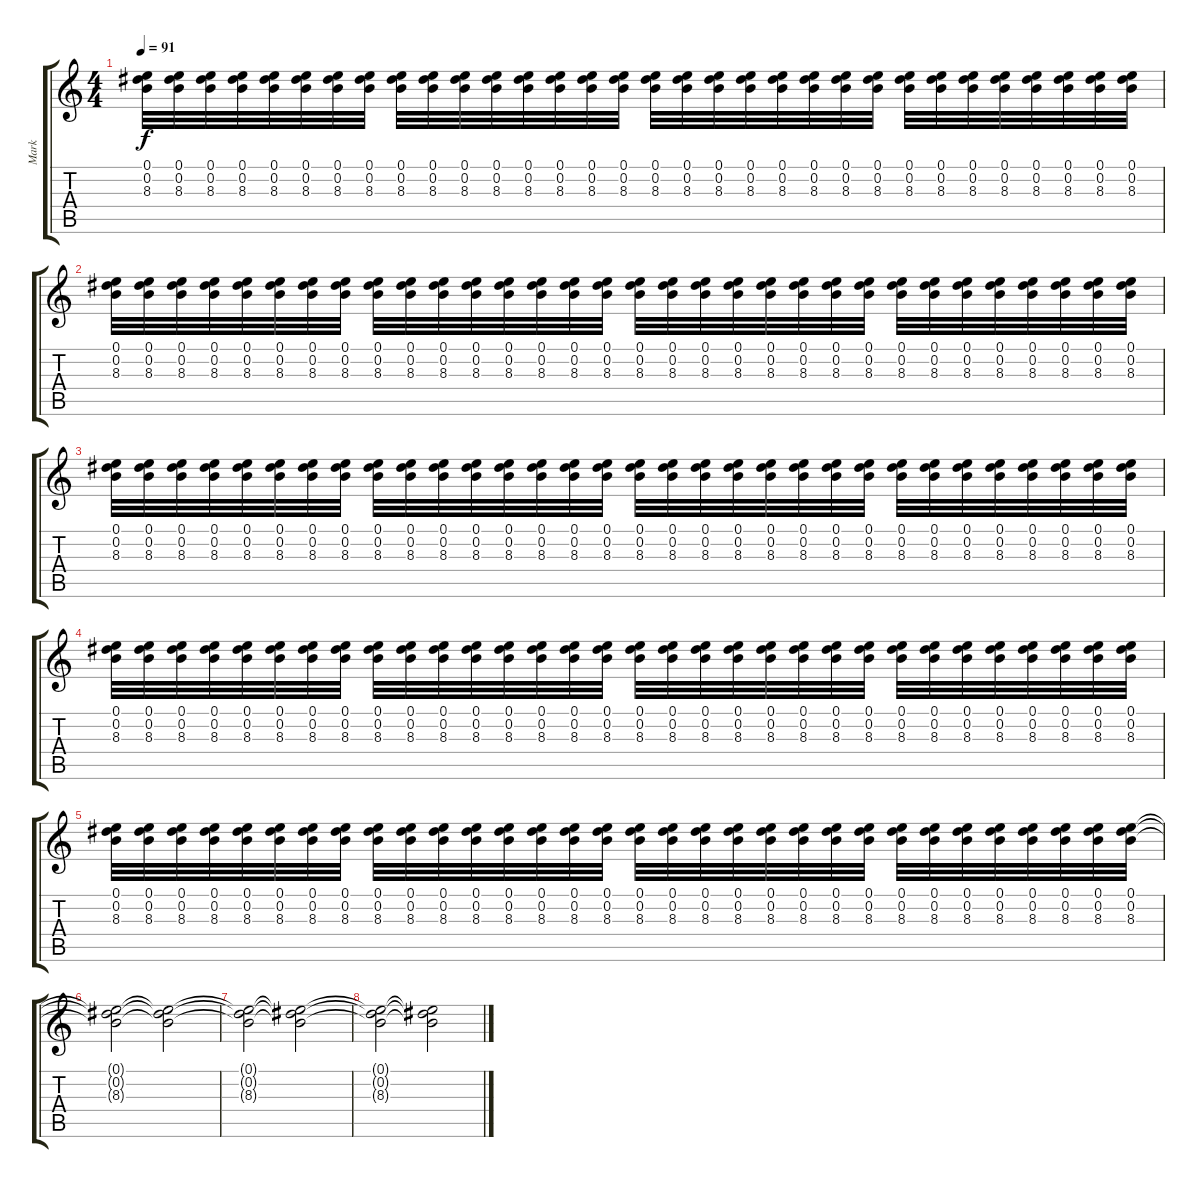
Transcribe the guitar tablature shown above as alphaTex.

\track ("Mark" "Mark") {instrument distortionguitar}
\staff {score tabs}
\tuning (E4 B3 G3 D3 A2 E2) {hide}
\ts (4 4)
\tempo 91
\clef g2
\ks c
(0.1 0.2 8.3).32{dy f} (0.1 0.2 8.3).32 (0.1 0.2 8.3).32 (0.1 0.2 8.3).32 (0.1 0.2 8.3).32 (0.1 0.2 8.3).32 (0.1 0.2 8.3).32 (0.1 0.2 8.3).32 (0.1 0.2 8.3).32 (0.1 0.2 8.3).32 (0.1 0.2 8.3).32 (0.1 0.2 8.3).32 (0.1 0.2 8.3).32 (0.1 0.2 8.3).32 (0.1 0.2 8.3).32 (0.1 0.2 8.3).32 (0.1 0.2 8.3).32 (0.1 0.2 8.3).32 (0.1 0.2 8.3).32 (0.1 0.2 8.3).32 (0.1 0.2 8.3).32 (0.1 0.2 8.3).32 (0.1 0.2 8.3).32 (0.1 0.2 8.3).32 (0.1 0.2 8.3).32 (0.1 0.2 8.3).32 (0.1 0.2 8.3).32 (0.1 0.2 8.3).32 (0.1 0.2 8.3).32 (0.1 0.2 8.3).32 (0.1 0.2 8.3).32 (0.1 0.2 8.3).32 |
(0.1 0.2 8.3).32 (0.1 0.2 8.3).32 (0.1 0.2 8.3).32 (0.1 0.2 8.3).32 (0.1 0.2 8.3).32 (0.1 0.2 8.3).32 (0.1 0.2 8.3).32 (0.1 0.2 8.3).32 (0.1 0.2 8.3).32 (0.1 0.2 8.3).32 (0.1 0.2 8.3).32 (0.1 0.2 8.3).32 (0.1 0.2 8.3).32 (0.1 0.2 8.3).32 (0.1 0.2 8.3).32 (0.1 0.2 8.3).32 (0.1 0.2 8.3).32 (0.1 0.2 8.3).32 (0.1 0.2 8.3).32 (0.1 0.2 8.3).32 (0.1 0.2 8.3).32 (0.1 0.2 8.3).32 (0.1 0.2 8.3).32 (0.1 0.2 8.3).32 (0.1 0.2 8.3).32 (0.1 0.2 8.3).32 (0.1 0.2 8.3).32 (0.1 0.2 8.3).32 (0.1 0.2 8.3).32 (0.1 0.2 8.3).32 (0.1 0.2 8.3).32 (0.1 0.2 8.3).32 |
(0.1 0.2 8.3).32 (0.1 0.2 8.3).32 (0.1 0.2 8.3).32 (0.1 0.2 8.3).32 (0.1 0.2 8.3).32 (0.1 0.2 8.3).32 (0.1 0.2 8.3).32 (0.1 0.2 8.3).32 (0.1 0.2 8.3).32 (0.1 0.2 8.3).32 (0.1 0.2 8.3).32 (0.1 0.2 8.3).32 (0.1 0.2 8.3).32 (0.1 0.2 8.3).32 (0.1 0.2 8.3).32 (0.1 0.2 8.3).32 (0.1 0.2 8.3).32 (0.1 0.2 8.3).32 (0.1 0.2 8.3).32 (0.1 0.2 8.3).32 (0.1 0.2 8.3).32 (0.1 0.2 8.3).32 (0.1 0.2 8.3).32 (0.1 0.2 8.3).32 (0.1 0.2 8.3).32 (0.1 0.2 8.3).32 (0.1 0.2 8.3).32 (0.1 0.2 8.3).32 (0.1 0.2 8.3).32 (0.1 0.2 8.3).32 (0.1 0.2 8.3).32 (0.1 0.2 8.3).32 |
(0.1 0.2 8.3).32{volume 8 balance 0} (0.1 0.2 8.3).32 (0.1 0.2 8.3).32 (0.1 0.2 8.3).32 (0.1 0.2 8.3).32 (0.1 0.2 8.3).32 (0.1 0.2 8.3).32 (0.1 0.2 8.3).32 (0.1 0.2 8.3).32{volume 16 balance 15} (0.1 0.2 8.3).32 (0.1 0.2 8.3).32 (0.1 0.2 8.3).32 (0.1 0.2 8.3).32 (0.1 0.2 8.3).32 (0.1 0.2 8.3).32 (0.1 0.2 8.3).32 (0.1 0.2 8.3).32{volume 8 balance 0} (0.1 0.2 8.3).32 (0.1 0.2 8.3).32 (0.1 0.2 8.3).32 (0.1 0.2 8.3).32 (0.1 0.2 8.3).32 (0.1 0.2 8.3).32 (0.1 0.2 8.3).32 (0.1 0.2 8.3).32{volume 16 balance 15} (0.1 0.2 8.3).32 (0.1 0.2 8.3).32 (0.1 0.2 8.3).32 (0.1 0.2 8.3).32 (0.1 0.2 8.3).32 (0.1 0.2 8.3).32 (0.1 0.2 8.3).32 |
(0.1 0.2 8.3).32{volume 8 balance 0} (0.1 0.2 8.3).32 (0.1 0.2 8.3).32 (0.1 0.2 8.3).32 (0.1 0.2 8.3).32 (0.1 0.2 8.3).32 (0.1 0.2 8.3).32 (0.1 0.2 8.3).32 (0.1 0.2 8.3).32{volume 16 balance 15} (0.1 0.2 8.3).32 (0.1 0.2 8.3).32 (0.1 0.2 8.3).32 (0.1 0.2 8.3).32 (0.1 0.2 8.3).32 (0.1 0.2 8.3).32 (0.1 0.2 8.3).32 (0.1 0.2 8.3).32{volume 8 balance 0} (0.1 0.2 8.3).32 (0.1 0.2 8.3).32 (0.1 0.2 8.3).32 (0.1 0.2 8.3).32 (0.1 0.2 8.3).32 (0.1 0.2 8.3).32 (0.1 0.2 8.3).32 (0.1 0.2 8.3).32{volume 16 balance 15} (0.1 0.2 8.3).32 (0.1 0.2 8.3).32 (0.1 0.2 8.3).32 (0.1 0.2 8.3).32 (0.1 0.2 8.3).32 (0.1 0.2 8.3).32 (0.1 0.2 8.3).32 |
(0.1{t} 0.2{t} 8.3{t}).2{volume 0 balance 0} (0.1{t} 0.2{t} 8.3{t}).2{balance 15} |
(0.1{t} 0.2{t} 8.3{t}).2{balance 0} (0.1{t} 0.2{t} 8.3{t}).2{balance 15} |
(0.1{t} 0.2{t} 8.3{t}).2{balance 0} (0.1{t} 0.2{t} 8.3{t}).2{balance 15}
